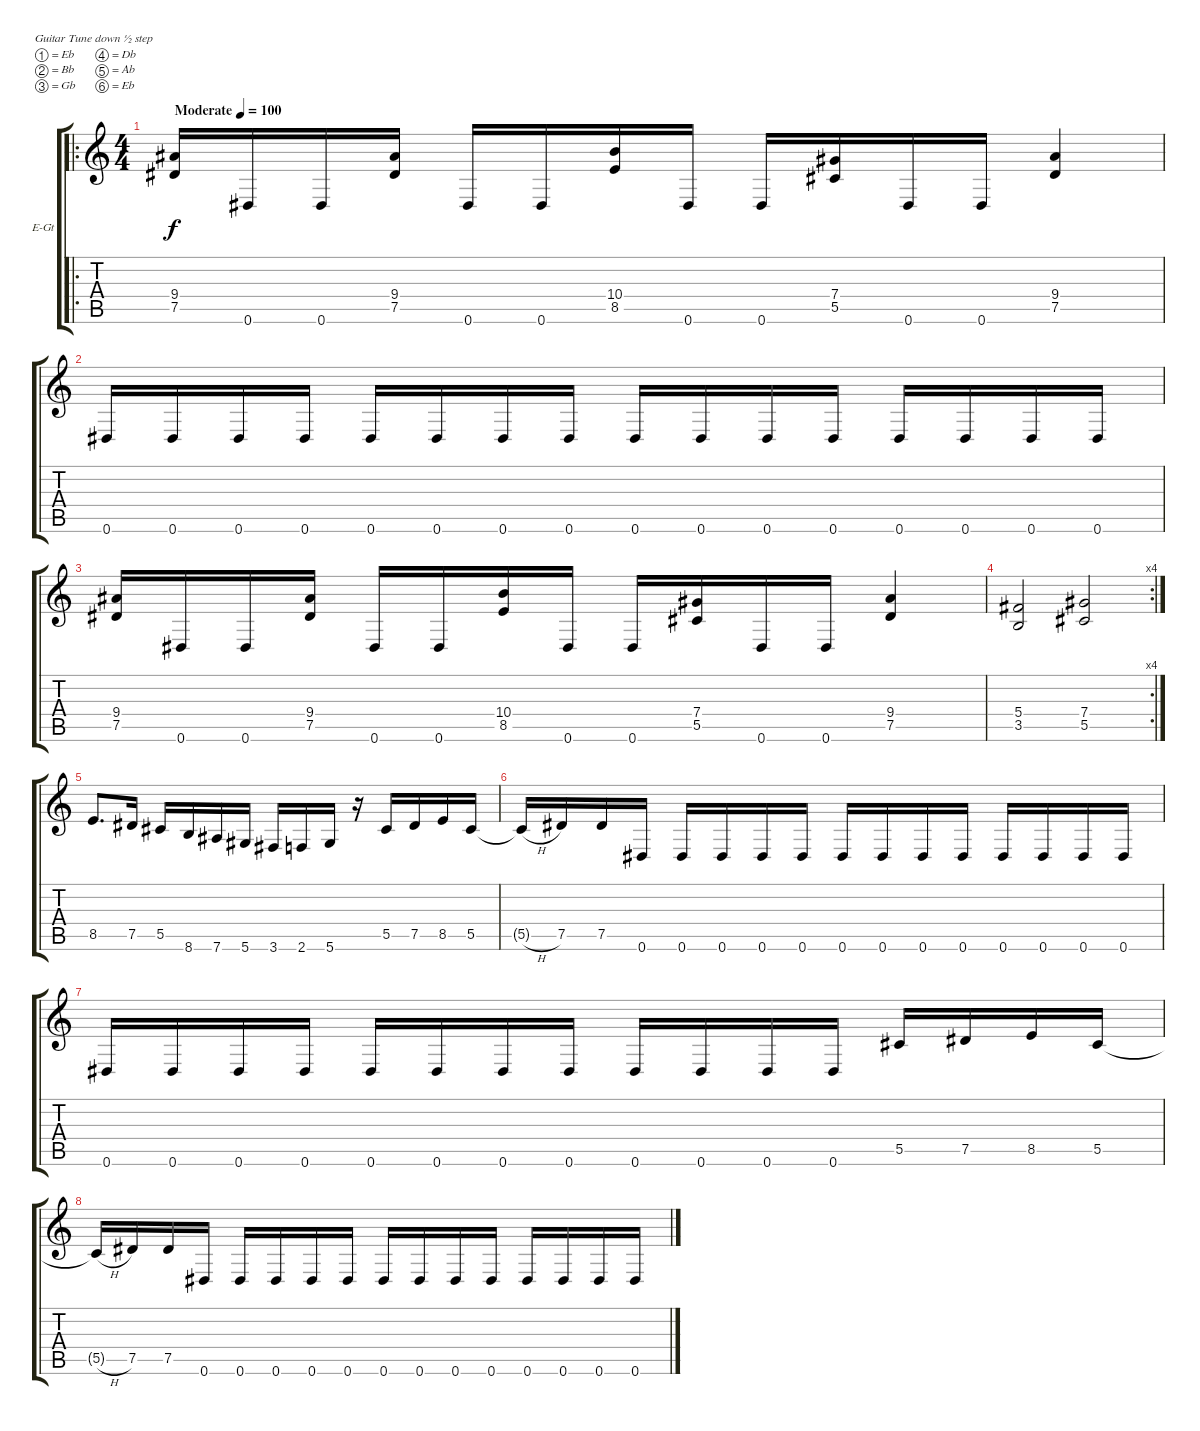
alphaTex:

\bracketExtendMode groupsimilarinstruments
\firstSystemTrackNameOrientation horizontal
\otherSystemsTrackNameOrientation horizontal
\track ("main gitar" "E-Gt") {instrument distortionguitar}
\staff {score tabs}
\tuning (Eb4 Bb3 Gb3 Db3 Ab2 Eb2)
\ro
\ts (4 4)
\beaming (8 2 2 2 2)
\tempo (100 "Moderate")
\clef g2
\ks c
(9.4 7.5).16{dy f instrument distortionguitar} 0.6.16 0.6.16 (9.4 7.5).16 0.6.16 0.6.16 (10.4 8.5).16 0.6.16 0.6.16 (7.4 5.5).16 0.6.16 0.6.16 (9.4 7.5).4 |
0.6.16 0.6.16 0.6.16 0.6.16 0.6.16 0.6.16 0.6.16 0.6.16 0.6.16 0.6.16 0.6.16 0.6.16 0.6.16 0.6.16 0.6.16 0.6.16 |
(9.4 7.5).16 0.6.16 0.6.16 (9.4 7.5).16 0.6.16 0.6.16 (10.4 8.5).16 0.6.16 0.6.16 (7.4 5.5).16 0.6.16 0.6.16 (9.4 7.5).4 |
\rc 4
(5.4 3.5).2 (7.4 5.5).2 |
8.5.8{d} 7.5.16 5.5.16 8.6.16 7.6.16 5.6.16 3.6.16 2.6.16 5.6.16 r.16 5.5.16 7.5.16 8.5.16 5.5.16 |
5.5{h t}.16 7.5.16 7.5.16 0.6.16 0.6.16 0.6.16 0.6.16 0.6.16 0.6.16 0.6.16 0.6.16 0.6.16 0.6.16 0.6.16 0.6.16 0.6.16 |
0.6.16 0.6.16 0.6.16 0.6.16 0.6.16 0.6.16 0.6.16 0.6.16 0.6.16 0.6.16 0.6.16 0.6.16 5.5.16 7.5.16 8.5.16 5.5.16 |
5.5{h t}.16 7.5.16 7.5.16 0.6.16 0.6.16 0.6.16 0.6.16 0.6.16 0.6.16 0.6.16 0.6.16 0.6.16 0.6.16 0.6.16 0.6.16 0.6.16
